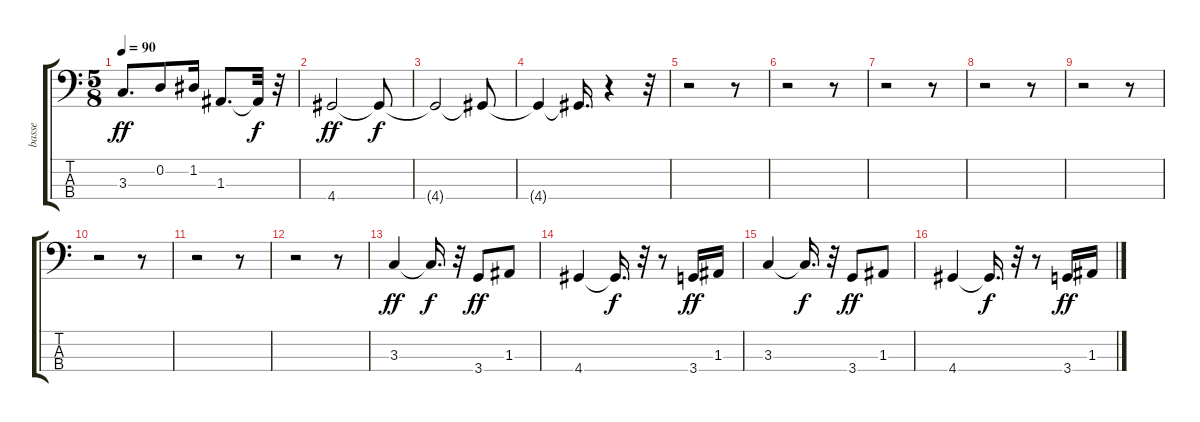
\track ("basse" "basse") {instrument electricbassfinger}
\staff {score tabs}
\tuning (G2 D2 A1 E1) {hide}
\ts (5 8)
\tempo 90
\clef f4
\ks c
3.3.8{d dy ff} 0.2.8 1.2.16 1.3.8{d} 1.3{t}.32{dy f} r.32 |
4.4.2{dy ff} 4.4{t}.8{dy f} |
4.4{t}.2 4.4{t}.8 |
4.4{t}.4 4.4{t}.16{d} r.4 r.32 |
r.2 r.8 |
r.2 r.8 |
r.2 r.8 |
r.2 r.8 |
r.2 r.8 |
r.2 r.8 |
r.2 r.8 |
r.2 r.8 |
3.3.4{dy ff} 3.3{t}.16{d dy f} r.32 3.4.8{dy ff} 1.3.8 |
4.4.4 4.4{t}.16{d dy f} r.32 r.8 3.4.16{dy ff} 1.3.16 |
3.3.4 3.3{t}.16{d dy f} r.32 3.4.8{dy ff} 1.3.8 |
4.4.4 4.4{t}.16{d dy f} r.32 r.8 3.4.16{dy ff} 1.3.16
